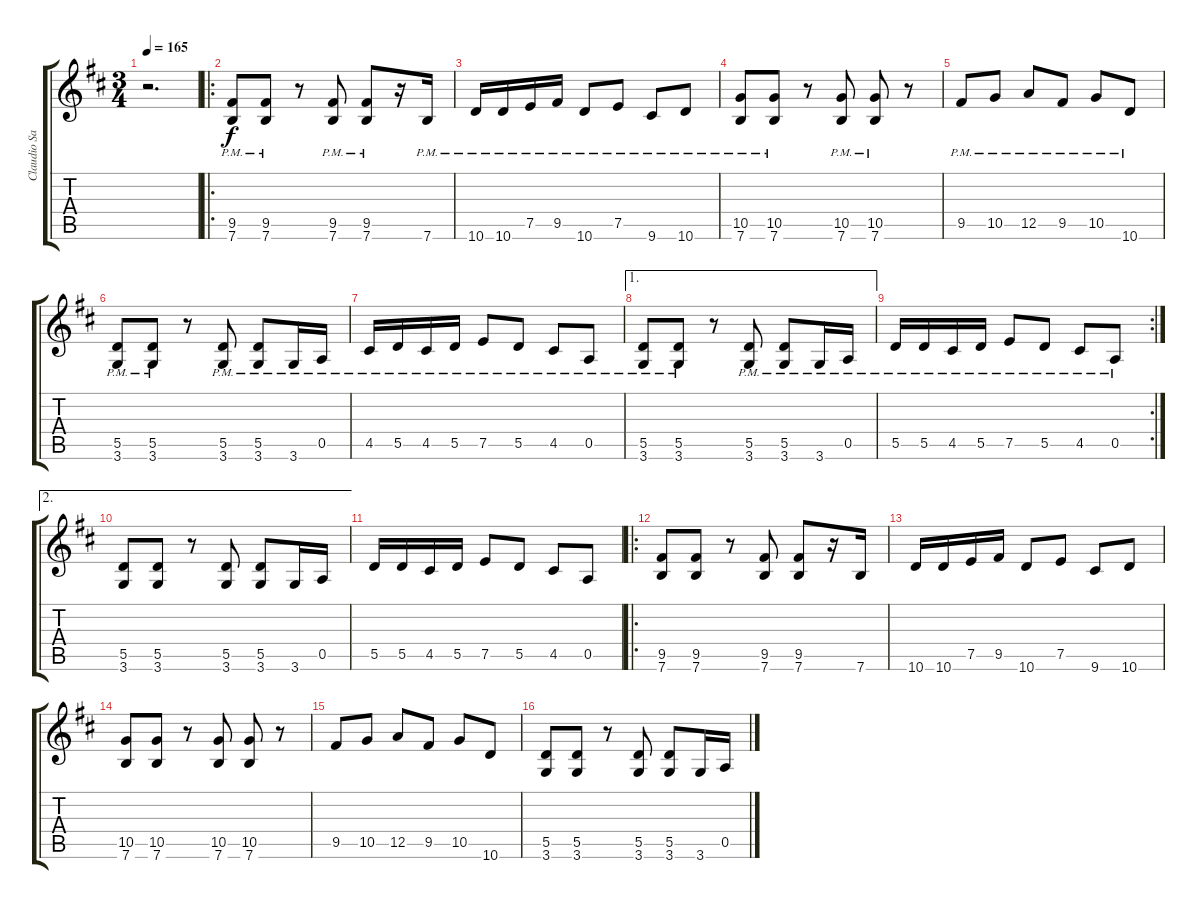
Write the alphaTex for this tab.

\track ("Claudio Sanchez" "Claudio Sa") {instrument overdrivenguitar}
\staff {score tabs}
\tuning (E4 B3 G3 D3 A2 E2) {hide}
\ts (3 4)
\tempo 165
\clef g2
\ks d
r.2{d dy f} |
\ro
(9.5{pm} 7.6{pm}).8 (9.5{pm} 7.6{pm}).8 r.8 (9.5{pm} 7.6{pm}).8 (9.5{pm} 7.6{pm}).8 r.16 7.6{pm}.16 |
10.6{pm}.16 10.6{pm}.16 7.5{pm}.16 9.5{pm}.16 10.6{pm}.8 7.5{pm}.8 9.6{pm}.8 10.6{pm}.8 |
(10.5{pm} 7.6{pm}).8 (10.5{pm} 7.6{pm}).8 r.8 (10.5{pm} 7.6{pm}).8 (10.5{pm} 7.6{pm}).8 r.8 |
9.5{pm}.8 10.5{pm}.8 12.5{pm}.8 9.5{pm}.8 10.5{pm}.8 10.6{pm}.8 |
(5.5{pm} 3.6{pm}).8 (5.5{pm} 3.6{pm}).8 r.8 (5.5{pm} 3.6{pm}).8 (5.5{pm} 3.6{pm}).8 3.6{pm}.16 0.5{pm}.16 |
4.5{pm}.16 5.5{pm}.16 4.5{pm}.16 5.5{pm}.16 7.5{pm}.8 5.5{pm}.8 4.5{pm}.8 0.5{pm}.8 |
\ae 1
(5.5{pm} 3.6{pm}).8 (5.5{pm} 3.6{pm}).8 r.8 (5.5{pm} 3.6{pm}).8 (5.5{pm} 3.6{pm}).8 3.6{pm}.16 0.5{pm}.16 |
\rc 2
5.5{pm}.16 5.5{pm}.16 4.5{pm}.16 5.5{pm}.16 7.5{pm}.8 5.5{pm}.8 4.5{pm}.8 0.5{pm}.8 |
\ae 2
(5.5 3.6).8 (5.5 3.6).8 r.8 (5.5 3.6).8 (5.5 3.6).8 3.6.16 0.5.16 |
5.5.16 5.5.16 4.5.16 5.5.16 7.5.8 5.5.8 4.5.8 0.5.8 |
\ro
(9.5 7.6).8 (9.5 7.6).8 r.8 (9.5 7.6).8 (9.5 7.6).8 r.16 7.6.16 |
10.6.16 10.6.16 7.5.16 9.5.16 10.6.8 7.5.8 9.6.8 10.6.8 |
(10.5 7.6).8 (10.5 7.6).8 r.8 (10.5 7.6).8 (10.5 7.6).8 r.8 |
9.5.8 10.5.8 12.5.8 9.5.8 10.5.8 10.6.8 |
(5.5 3.6).8 (5.5 3.6).8 r.8 (5.5 3.6).8 (5.5 3.6).8 3.6.16 0.5.16
